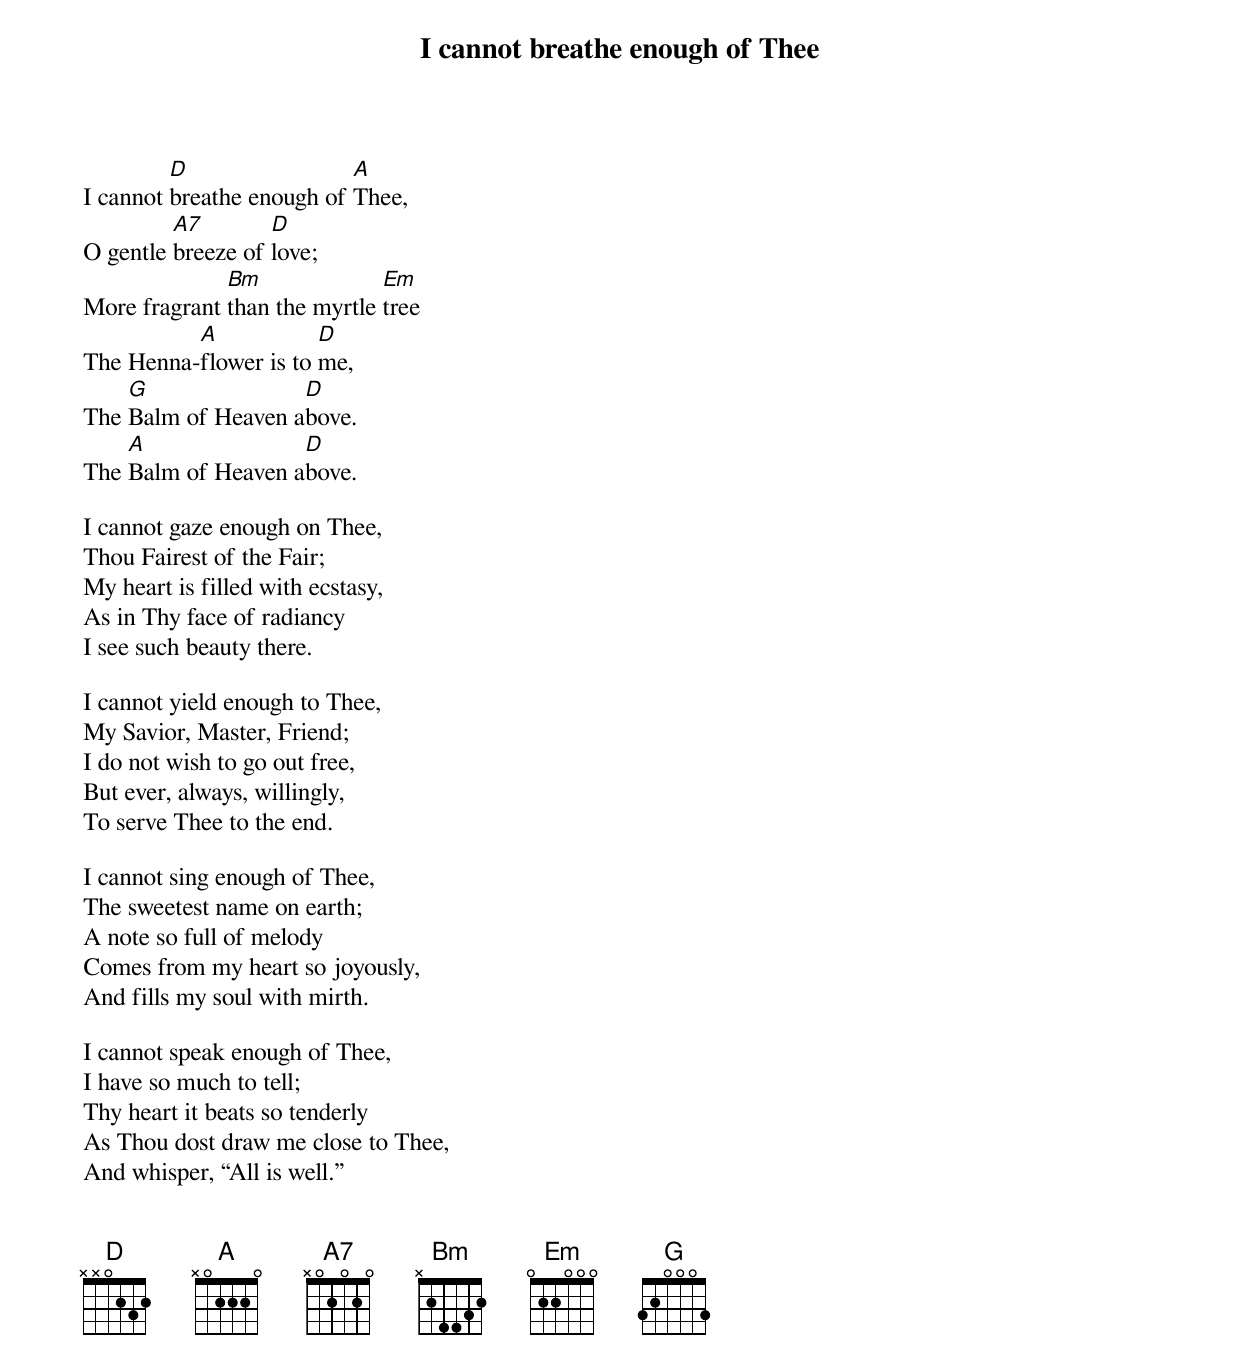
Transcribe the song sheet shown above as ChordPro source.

{title: I cannot breathe enough of Thee}
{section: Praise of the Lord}
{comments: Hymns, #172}
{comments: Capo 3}

I cannot [D]breathe enough of [A]Thee,
O gentle [A7]breeze of [D]love;
More fragrant [Bm]than the myrtle [Em]tree
The Henna-[A]flower is to [D]me,
The [G]Balm of Heaven a[D]bove.
The [A]Balm of Heaven a[D]bove.

I cannot gaze enough on Thee,
Thou Fairest of the Fair;
My heart is filled with ecstasy,
As in Thy face of radiancy
I see such beauty there.

I cannot yield enough to Thee,
My Savior, Master, Friend;
I do not wish to go out free,
But ever, always, willingly,
To serve Thee to the end.

I cannot sing enough of Thee,
The sweetest name on earth;
A note so full of melody
Comes from my heart so joyously,
And fills my soul with mirth.

I cannot speak enough of Thee,
I have so much to tell;
Thy heart it beats so tenderly
As Thou dost draw me close to Thee,
And whisper, “All is well.”


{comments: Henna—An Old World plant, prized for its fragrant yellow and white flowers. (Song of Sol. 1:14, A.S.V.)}
